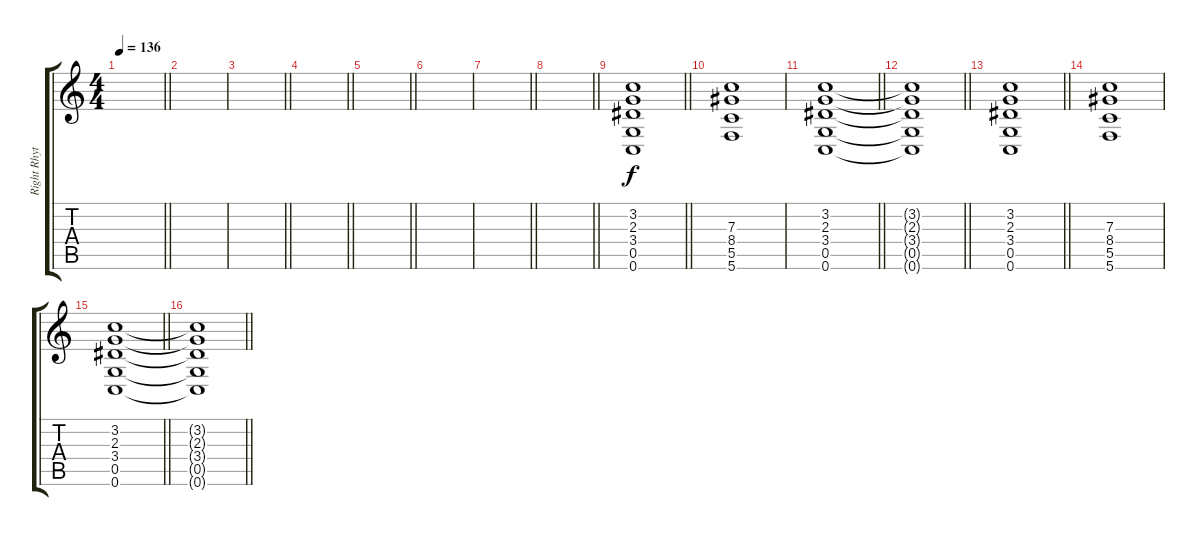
\track ("Right Rhythm" "Right Rhyt") {instrument distortionguitar}
\staff {score tabs}
\tuning (D4 A3 F3 C3 G2 C2) {hide}
\ts (4 4)
\section ("" "")
\tempo 136
\clef g2
\barLineRight lightlight
\ks c
|
|
\barLineRight lightlight
|
\barLineRight lightlight
|
\section ("" "")
\barLineRight lightlight
|
|
\barLineRight lightlight
|
\barLineRight lightlight
|
\section ("" "")
\barLineRight lightlight
(3.2 2.3 3.4 0.5 0.6).1 |
(7.3 8.4 5.5 5.6).1 |
\barLineRight lightlight
(3.2 2.3 3.4 0.5 0.6).1 |
\barLineRight lightlight
(3.2{t} 2.3{t} 3.4{t} 0.5{t} 0.6{t}).1 |
\section ("" "")
\barLineRight lightlight
(3.2 2.3 3.4 0.5 0.6).1 |
(7.3 8.4 5.5 5.6).1 |
\barLineRight lightlight
(3.2 2.3 3.4 0.5 0.6).1 |
\barLineRight lightlight
(3.2{t} 2.3{t} 3.4{t} 0.5{t} 0.6{t}).1
